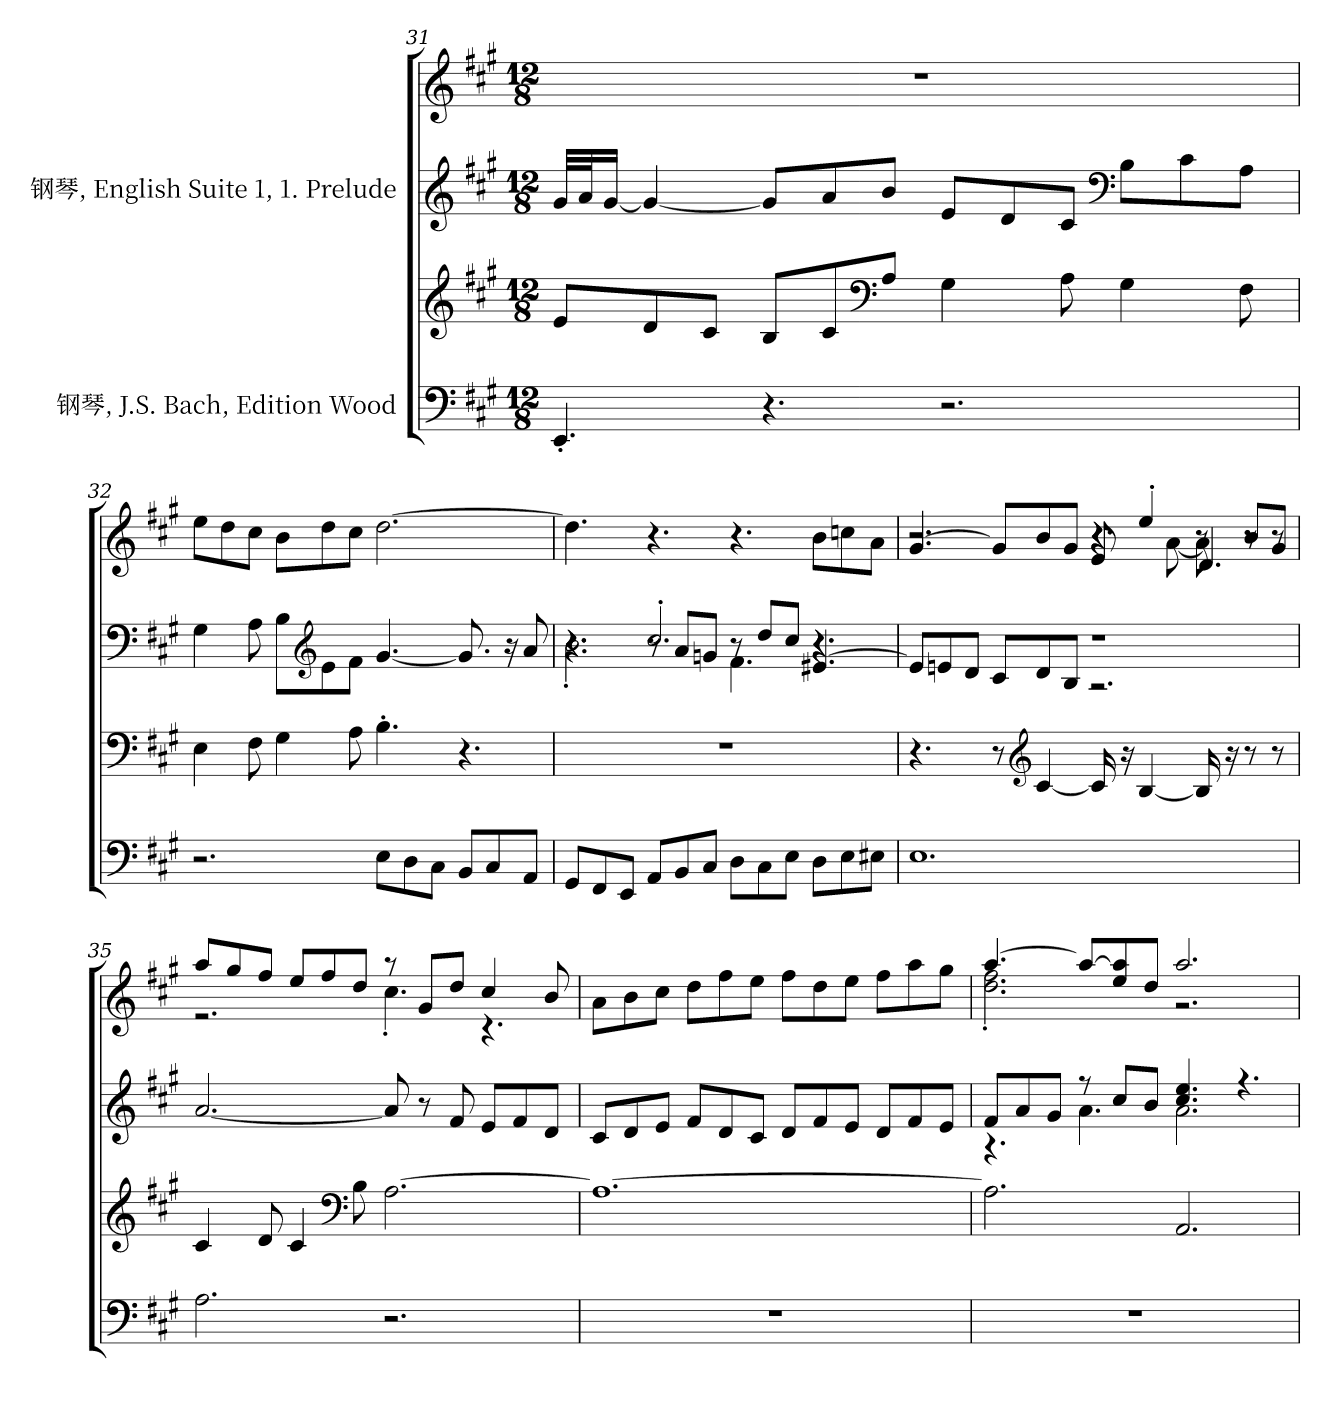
**kern	**kern	**kern	**kern
*part2	*part2	*part1	*part1
*staff4	*staff3	*staff2	*staff1
*I"钢琴, J.S. Bach, Edition Wood	*	*I"钢琴, English Suite 1, 1. Prelude	*
!!LO:PB:g=z
*clefF4	*clefG2	*clefG2	*clefG2
*k[f#c#g#]	*k[f#c#g#]	*k[f#c#g#]	*k[f#c#g#]
*M12/8	*M12/8	*M12/8	*M12/8
=31	=31	=31	=31
4.EE'/	8e/L	32g#/LLL	1.r
.	.	32a/J	.
.	.	[16g#/JJ	.
.	8d/	4g#/_	.
.	8c#/J	.	.
4.r	8B/L	8g#/L]	.
.	8c#/	8a/	.
*	*clefF4	*	*
.	8A/J	8b/J	.
2.r	4G#\	8e/L	.
.	.	8d/	.
.	8A\	8c#/J	.
*	*	*clefF4	*
.	4G#\	8B\L	.
.	.	8c#\	.
.	8F#\	8A\J	.
=32	=32	=32	=32
2.r	4E\	4G#\	8ee\L
.	.	.	8dd\
.	8F#\	8A\	8cc#\J
.	4G#\	8B\L	8b\L
*	*	*clefG2	*
.	.	8e\	8dd\
.	8A\	8f#\J	8cc#\J
8E\L	4.B'\	[4.g#/	[2.dd\
8D\	.	.	.
8C#\J	.	.	.
8BB/L	4.r	8.g#/]	.
8C#/	.	.	.
.	.	16r	.
8AA/J	.	8a/	.
!!LO:LB:g=z
=33	=33	=33	=33
*	*	*^	*
*	*	*	*^	*
8GG#/L	1.r	4.r	2.b'\	4.r	4.dd\]
8FF#/	.	.	.	.	.
8EE/J	.	.	.	.	.
8AA/L	.	2.cc#'/	.	8r	4.r
8BB/	.	.	.	8a/L	.
8C#/J	.	.	.	8gn/J	.
8D\L	.	.	4.f#\	8r	4.r
8C#\	.	.	.	8dd/L	.
8E\J	.	.	.	8cc#/J	.
8D\L	.	4.r	4.r	[4.e#X/	8b\L
8E\	.	.	.	.	8ccn\
8E#X\J	.	.	.	.	8a\J
*	*	*	*v	*v	*
=34	=34	=34	=34	=34
*	*	*	*	*^
*	*	*	*	*	*^
1.E	4.r	1.r	8e#/L]	[4.g#/	2.r	2.r
.	.	.	8en/	.	.	.
.	.	.	8d/J	.	.	.
.	8r	.	8c#/L	8g#/L]	.	.
*	*clefG2	*	*	*	*	*
.	[4c#/	.	8d/	8b/	.	.
.	.	.	8B/J	8g#/J	.	.
.	16c#/]	.	2.r	8e/	4r	4.r
.	16r	.	.	.	.	.
.	[4B/	.	.	4ee'/	.	.
.	.	.	.	.	[8a\	.
.	16B/]	.	.	8r	8a\]	4.d/
.	16r	.	.	.	.	.
.	8r	.	.	8b/L	8r	.
.	8r	.	.	8g#/J	8r	.
*	*	*v	*v	*	*	*
*	*	*	*	*v	*v
!!LO:LB:g=z
=35	=35	=35	=35	=35
2.A\	4c#/	[2.a/	8aa/L	2.r
.	.	.	8gg#/	.
.	8d/	.	8ff#/J	.
.	4c#/	.	8ee/L	.
.	.	.	8ff#/	.
*	*clefF4	*	*	*
.	8B\	.	8dd/J	.
2.r	[2.A\	8a/]	8r	4.cc#'\
.	.	8r	8g#/L	.
.	.	8f#/	8dd/J	.
.	.	8e/L	4cc#/	4.r
.	.	8f#/	.	.
.	.	8d/J	8b/	.
*	*	*	*v	*v
=36	=36	=36	=36
1.r	1.A_	8c#/L	8a\L
.	.	8d/	8b\
.	.	8e/J	8cc#\J
.	.	8f#/L	8dd\L
.	.	8d/	8ff#\
.	.	8c#/J	8ee\J
.	.	8d/L	8ff#\L
.	.	8f#/	8dd\
.	.	8e/J	8ee\J
.	.	8d/L	8ff#\L
.	.	8f#/	8aa\
.	.	8e/J	8gg#\J
=37	=37	=37	=37
*	*	*^	*^
1.r	2.A\]	8f#/L	4.r	[4.aa/	2.dd\' 2.ff#\'
.	.	8a/	.	.	.
.	.	8g#/J	.	.	.
*	*	*	*	*MM120	*
.	.	8r	4.a\	8aa/L_	.
.	.	8cc#/L	.	8ee/ 8aa/]	.
.	.	8b/J	.	8dd/J	.
*	*	*	*	*MM95	*
.	2.AA/	4.cc#/ 4.ee/	2.a\	2.aa/	2.r
.	.	4.r	.	.	.
*	*	*v	*v	*	*
*	*	*	*v	*v
=	=	=	=
*-	*-	*-	*-
